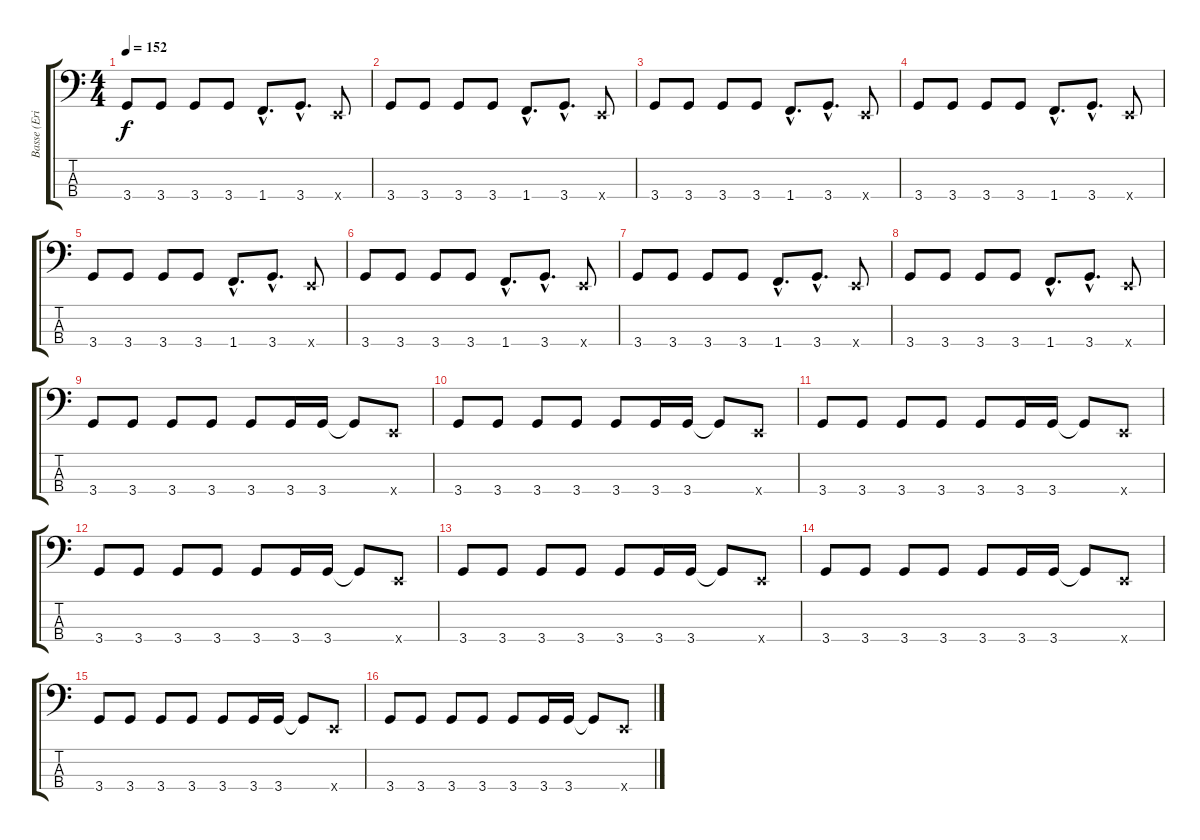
\track ("Basse (Eric Griffin)" "Basse (Eri") {instrument electricbasspick}
\staff {score tabs}
\tuning (G2 D2 A1 E1) {hide}
\ts (4 4)
\tempo 152
\clef f4
\ks c
3.4.8{dy f} 3.4.8 3.4.8 3.4.8 1.4{hac}.8{d} 3.4{hac}.8{d} 0.4{x}.8 |
3.4.8 3.4.8 3.4.8 3.4.8 1.4{hac}.8{d} 3.4{hac}.8{d} 0.4{x}.8 |
3.4.8 3.4.8 3.4.8 3.4.8 1.4{hac}.8{d} 3.4{hac}.8{d} 0.4{x}.8 |
3.4.8 3.4.8 3.4.8 3.4.8 1.4{hac}.8{d} 3.4{hac}.8{d} 0.4{x}.8 |
3.4.8 3.4.8 3.4.8 3.4.8 1.4{hac}.8{d} 3.4{hac}.8{d} 0.4{x}.8 |
3.4.8 3.4.8 3.4.8 3.4.8 1.4{hac}.8{d} 3.4{hac}.8{d} 0.4{x}.8 |
3.4.8 3.4.8 3.4.8 3.4.8 1.4{hac}.8{d} 3.4{hac}.8{d} 0.4{x}.8 |
3.4.8 3.4.8 3.4.8 3.4.8 1.4{hac}.8{d} 3.4{hac}.8{d} 0.4{x}.8 |
3.4.8 3.4.8 3.4.8 3.4.8 3.4.8 3.4.16 3.4.16 3.4{t}.8 0.4{x}.8 |
3.4.8 3.4.8 3.4.8 3.4.8 3.4.8 3.4.16 3.4.16 3.4{t}.8 0.4{x}.8 |
3.4.8 3.4.8 3.4.8 3.4.8 3.4.8 3.4.16 3.4.16 3.4{t}.8 0.4{x}.8 |
3.4.8 3.4.8 3.4.8 3.4.8 3.4.8 3.4.16 3.4.16 3.4{t}.8 0.4{x}.8 |
3.4.8 3.4.8 3.4.8 3.4.8 3.4.8 3.4.16 3.4.16 3.4{t}.8 0.4{x}.8 |
3.4.8 3.4.8 3.4.8 3.4.8 3.4.8 3.4.16 3.4.16 3.4{t}.8 0.4{x}.8 |
3.4.8 3.4.8 3.4.8 3.4.8 3.4.8 3.4.16 3.4.16 3.4{t}.8 0.4{x}.8 |
3.4.8 3.4.8 3.4.8 3.4.8 3.4.8 3.4.16 3.4.16 3.4{t}.8 0.4{x}.8
